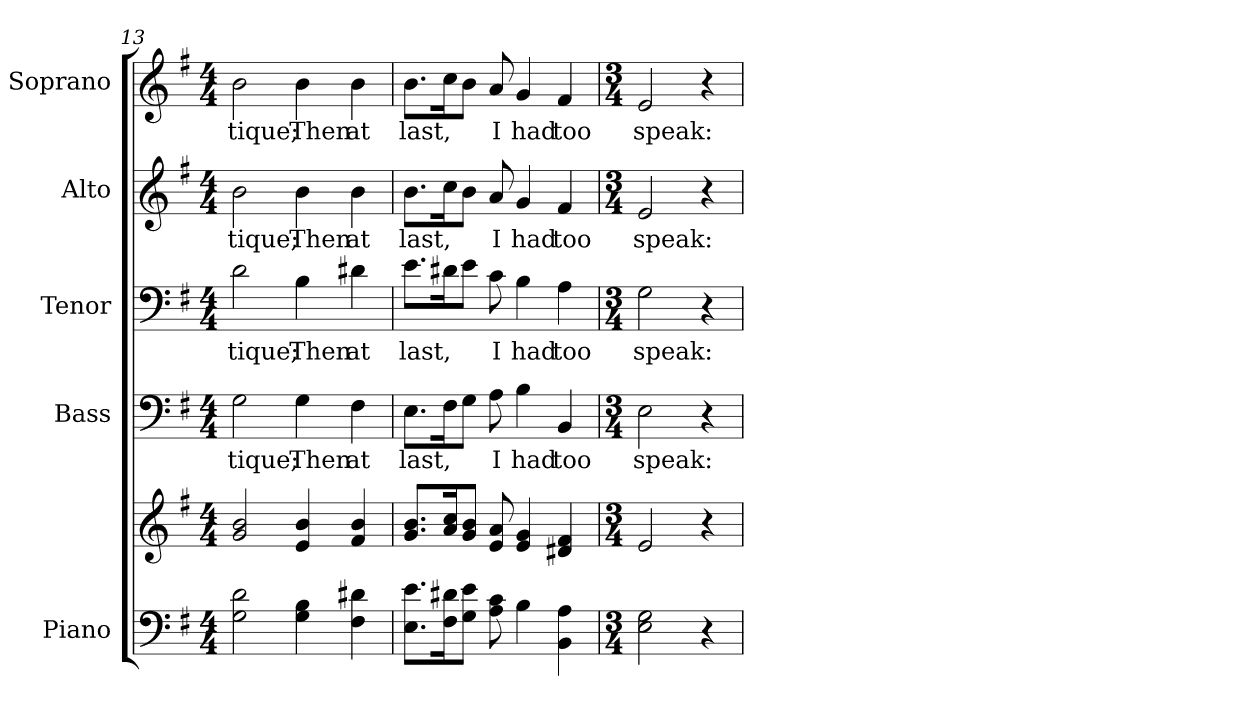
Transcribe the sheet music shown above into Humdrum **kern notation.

**kern	**kern	**kern	**text	**kern	**text	**kern	**text	**kern	**text
*part5	*part5	*part4	*part4	*part3	*part3	*part2	*part2	*part1	*part1
*staff6	*staff5	*staff4	*staff4	*staff3	*staff3	*staff2	*staff2	*staff1	*staff1
*I"Piano	*	*I"Bass	*	*I"Tenor	*	*I"Alto	*	*I"Soprano	*
*I'Pno.	*	*I'B.	*	*I'T.	*	*I'A.	*	*I'S.	*
!!LO:PB:g=z
*clefF4	*clefG2	*clefF4	*	*clefF4	*	*clefG2	*	*clefG2	*
*k[f#]	*k[f#]	*k[f#]	*	*k[f#]	*	*k[f#]	*	*k[f#]	*
*G:	*G:	*G:	*	*G:	*	*G:	*	*G:	*
*M4/4	*M4/4	*M4/4	*	*M4/4	*	*M4/4	*	*M4/4	*
=13	=13	=13	=13	=13	=13	=13	=13	=13	=13
!	!	!	!LO:LY:b:color=#000000	!	!	!	!	!	!
!	!	!	!	!	!LO:LY:b:color=#000000	!	!	!	!
!	!	!	!	!	!	!	!LO:LY:b:color=#000000	!	!
!	!	!	!	!	!	!	!	!	!LO:LY:b:color=#000000
2Gi\ 2di	2gi/ 2bi	2Gi\	-tique;	2di\	-tique;	2bi\	-tique;	2bi\	-tique;
!	!	!	!LO:LY:b:color=#000000	!	!	!	!	!	!
!	!	!	!	!	!LO:LY:b:color=#000000	!	!	!	!
!	!	!	!	!	!	!	!LO:LY:b:color=#000000	!	!
!	!	!	!	!	!	!	!	!	!LO:LY:b:color=#000000
4Gi\ 4Bi	4ei/ 4bi	4Gi\	Then	4Bi\	Then	4bi\	Then	4bi\	Then
!	!	!	!LO:LY:b:color=#000000	!	!	!	!	!	!
!	!	!	!	!	!LO:LY:b:color=#000000	!	!	!	!
!	!	!	!	!	!	!	!LO:LY:b:color=#000000	!	!
!	!	!	!	!	!	!	!	!	!LO:LY:b:color=#000000
4F#i\ 4d#Xi	4f#i/ 4bi	4F#i\	at	4d#Xi\	at	4bi\	at	4bi\	at
=14	=14	=14	=14	=14	=14	=14	=14	=14	=14
!	!	!	!LO:LY:b:color=#000000	!	!	!	!	!	!
!	!	!	!	!	!LO:LY:b:color=#000000	!	!	!	!
!	!	!	!	!	!	!	!LO:LY:b:color=#000000	!	!
!	!	!	!	!	!	!	!	!	!LO:LY:b:color=#000000
8.Ei\ 8.eiL	8.gi/ 8.biL	8.Ei\L	last,	8.ei\L	last,	8.bi\L	last,	8.bi\L	last,
16F#i\ 16d#XiK	16ai/ 16cciK	16F#i\K	.	16d#Xi\K	.	16cci\K	.	16cci\K	.
8Gi\ 8eiJ	8gi/ 8biJ	8Gi\J	.	8ei\J	.	8bi\J	.	8bi\J	.
!	!	!	!LO:LY:b:color=#000000	!	!	!	!	!	!
!	!	!	!	!	!LO:LY:b:color=#000000	!	!	!	!
!	!	!	!	!	!	!	!LO:LY:b:color=#000000	!	!
!	!	!	!	!	!	!	!	!	!LO:LY:b:color=#000000
8Ai\ 8ci	8ei/ 8ai	8Ai\	I	8ci\	I	8ai/	I	8ai/	I
!	!	!	!LO:LY:b:color=#000000	!	!	!	!	!	!
!	!	!	!	!	!LO:LY:b:color=#000000	!	!	!	!
!	!	!	!	!	!	!	!LO:LY:b:color=#000000	!	!
!	!	!	!	!	!	!	!	!	!LO:LY:b:color=#000000
4Bi\	4ei/ 4gi	4Bi\	had	4Bi\	had	4gi/	had	4gi/	had
!	!	!	!LO:LY:b:color=#000000	!	!	!	!	!	!
!	!	!	!	!	!LO:LY:b:color=#000000	!	!	!	!
!	!	!	!	!	!	!	!LO:LY:b:color=#000000	!	!
!	!	!	!	!	!	!	!	!	!LO:LY:b:color=#000000
4BBi\ 4Ai	4d#Xi/ 4f#i	4BBi/	too	4Ai\	too	4f#i/	too	4f#i/	too
=15	=15	=15	=15	=15	=15	=15	=15	=15	=15
*M3/4	*M3/4	*M3/4	*	*M3/4	*	*M3/4	*	*M3/4	*
!	!	!	!LO:LY:b:color=#000000	!	!	!	!	!	!
!	!	!	!	!	!LO:LY:b:color=#000000	!	!	!	!
!	!	!	!	!	!	!	!LO:LY:b:color=#000000	!	!
!	!	!	!	!	!	!	!	!	!LO:LY:b:color=#000000
2Ei\ 2Gi	2ei/	2Ei\	speak:	2Gi\	speak:	2ei/	speak:	2ei/	speak:
4r	4r	4r	.	4r	.	4r	.	4r	.
=	=	=	=	=	=	=	=	=	=
*-	*-	*-	*-	*-	*-	*-	*-	*-	*-
